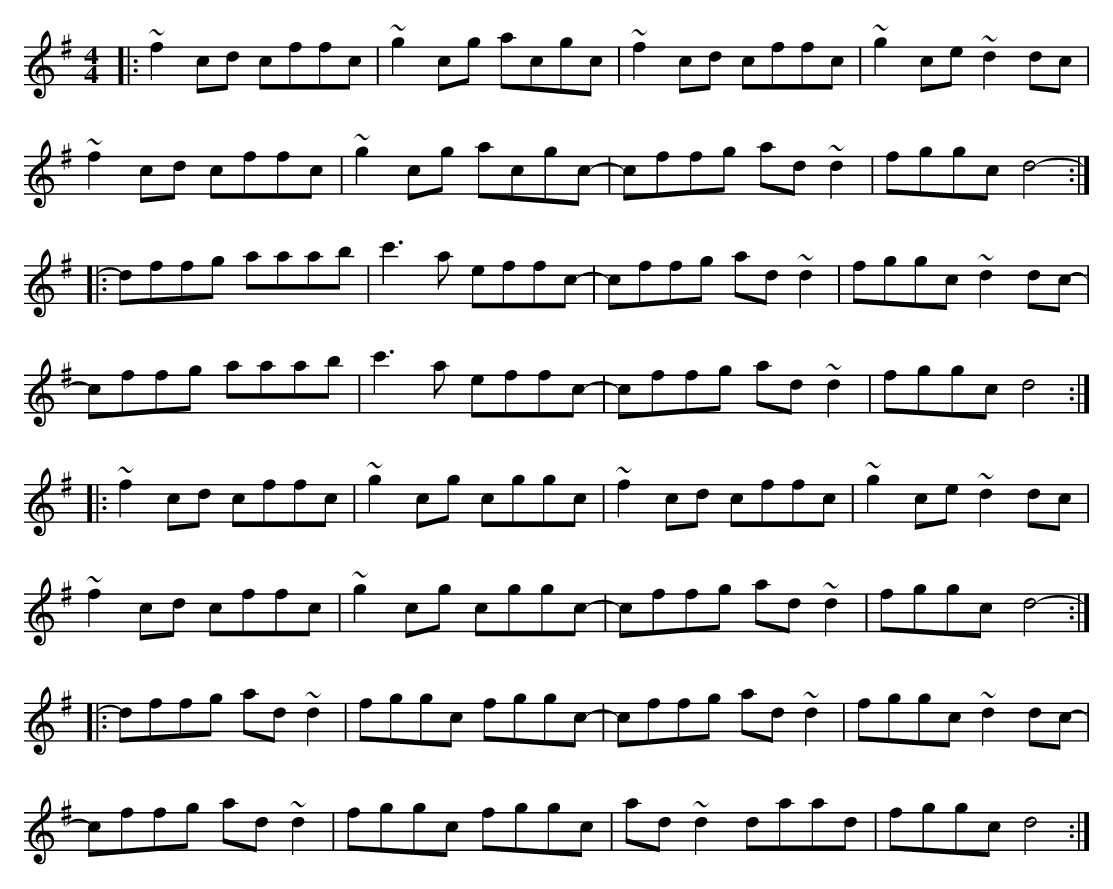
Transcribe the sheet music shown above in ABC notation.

X:1
M:4/4
K:Dmix
|:~f2 cd cffc|~g2 cg acgc|~f2 cd cffc|~g2 ce ~d2 dc|
~f2 cd cffc|~g2 cg acgc-|cffg ad ~d2|fggc d4:|
|:-dffg aaab|c'3a effc-|cffg ad ~d2|fggc ~d2 dc-|
-cffg aaab|c'3a effc-|cffg ad ~d2|fggc d4:|
|:~f2 cd cffc|~g2 cg cggc|~f2 cd cffc|~g2 ce ~d2 dc|
~f2 cd cffc|~g2 cg cggc-|cffg ad ~d2|fggc [ d4:|
|:-dffg ad ~d2|fggc fggc-|cffg ad ~d2|fggc ~d2 dc-|
-cffg ad ~d2|fggc fggc|ad ~d2 daad|fggc d4:|
